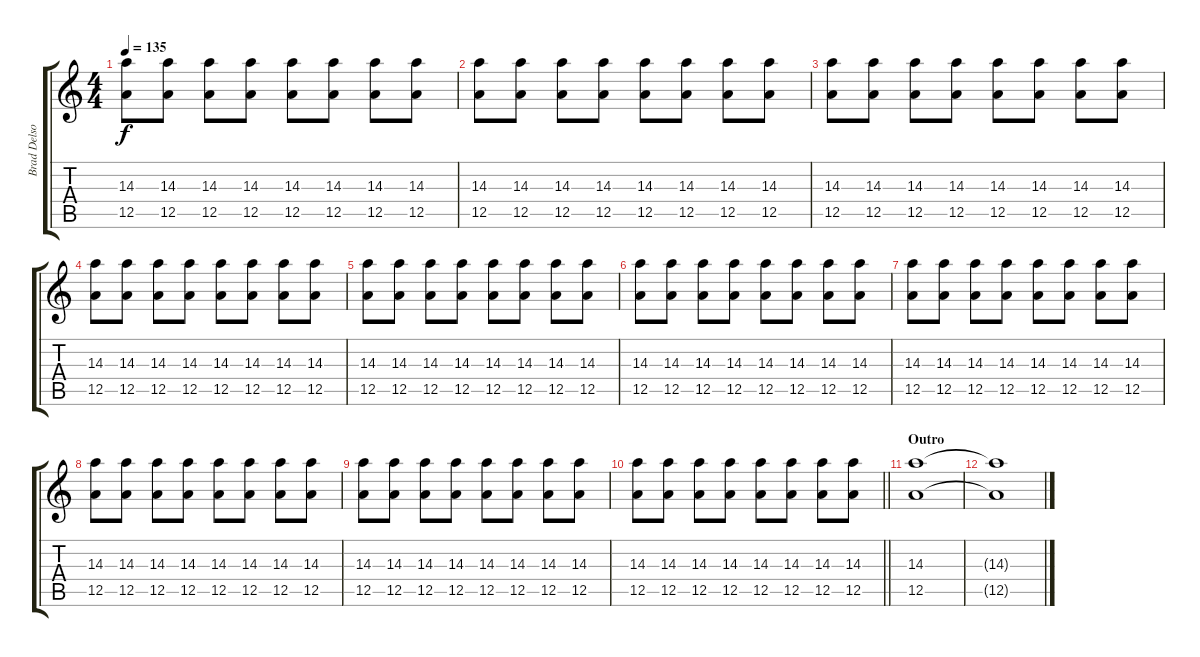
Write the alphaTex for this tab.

\track ("Brad Delson - Guitar" "Brad Delso") {instrument distortionguitar}
\staff {score tabs}
\tuning (E4 B3 G3 D3 A2 E2) {hide}
\ts (4 4)
\tempo 135
\clef g2
\ks c
(14.3 12.5).8{dy f} (14.3 12.5).8 (14.3 12.5).8 (14.3 12.5).8 (14.3 12.5).8 (14.3 12.5).8 (14.3 12.5).8 (14.3 12.5).8 |
(14.3 12.5).8 (14.3 12.5).8 (14.3 12.5).8 (14.3 12.5).8 (14.3 12.5).8 (14.3 12.5).8 (14.3 12.5).8 (14.3 12.5).8 |
(14.3 12.5).8 (14.3 12.5).8 (14.3 12.5).8 (14.3 12.5).8 (14.3 12.5).8 (14.3 12.5).8 (14.3 12.5).8 (14.3 12.5).8 |
(14.3 12.5).8 (14.3 12.5).8 (14.3 12.5).8 (14.3 12.5).8 (14.3 12.5).8 (14.3 12.5).8 (14.3 12.5).8 (14.3 12.5).8 |
(14.3 12.5).8 (14.3 12.5).8 (14.3 12.5).8 (14.3 12.5).8 (14.3 12.5).8 (14.3 12.5).8 (14.3 12.5).8 (14.3 12.5).8 |
(14.3 12.5).8 (14.3 12.5).8 (14.3 12.5).8 (14.3 12.5).8 (14.3 12.5).8 (14.3 12.5).8 (14.3 12.5).8 (14.3 12.5).8 |
(14.3 12.5).8 (14.3 12.5).8 (14.3 12.5).8 (14.3 12.5).8 (14.3 12.5).8 (14.3 12.5).8 (14.3 12.5).8 (14.3 12.5).8 |
(14.3 12.5).8 (14.3 12.5).8 (14.3 12.5).8 (14.3 12.5).8 (14.3 12.5).8 (14.3 12.5).8 (14.3 12.5).8 (14.3 12.5).8 |
(14.3 12.5).8 (14.3 12.5).8 (14.3 12.5).8 (14.3 12.5).8 (14.3 12.5).8 (14.3 12.5).8 (14.3 12.5).8 (14.3 12.5).8 |
\barLineRight lightlight
(14.3 12.5).8 (14.3 12.5).8 (14.3 12.5).8 (14.3 12.5).8 (14.3 12.5).8 (14.3 12.5).8 (14.3 12.5).8 (14.3 12.5).8 |
\section ("" "Outro")
(14.3 12.5).1{volume 0} |
(14.3{t} 12.5{t}).1
